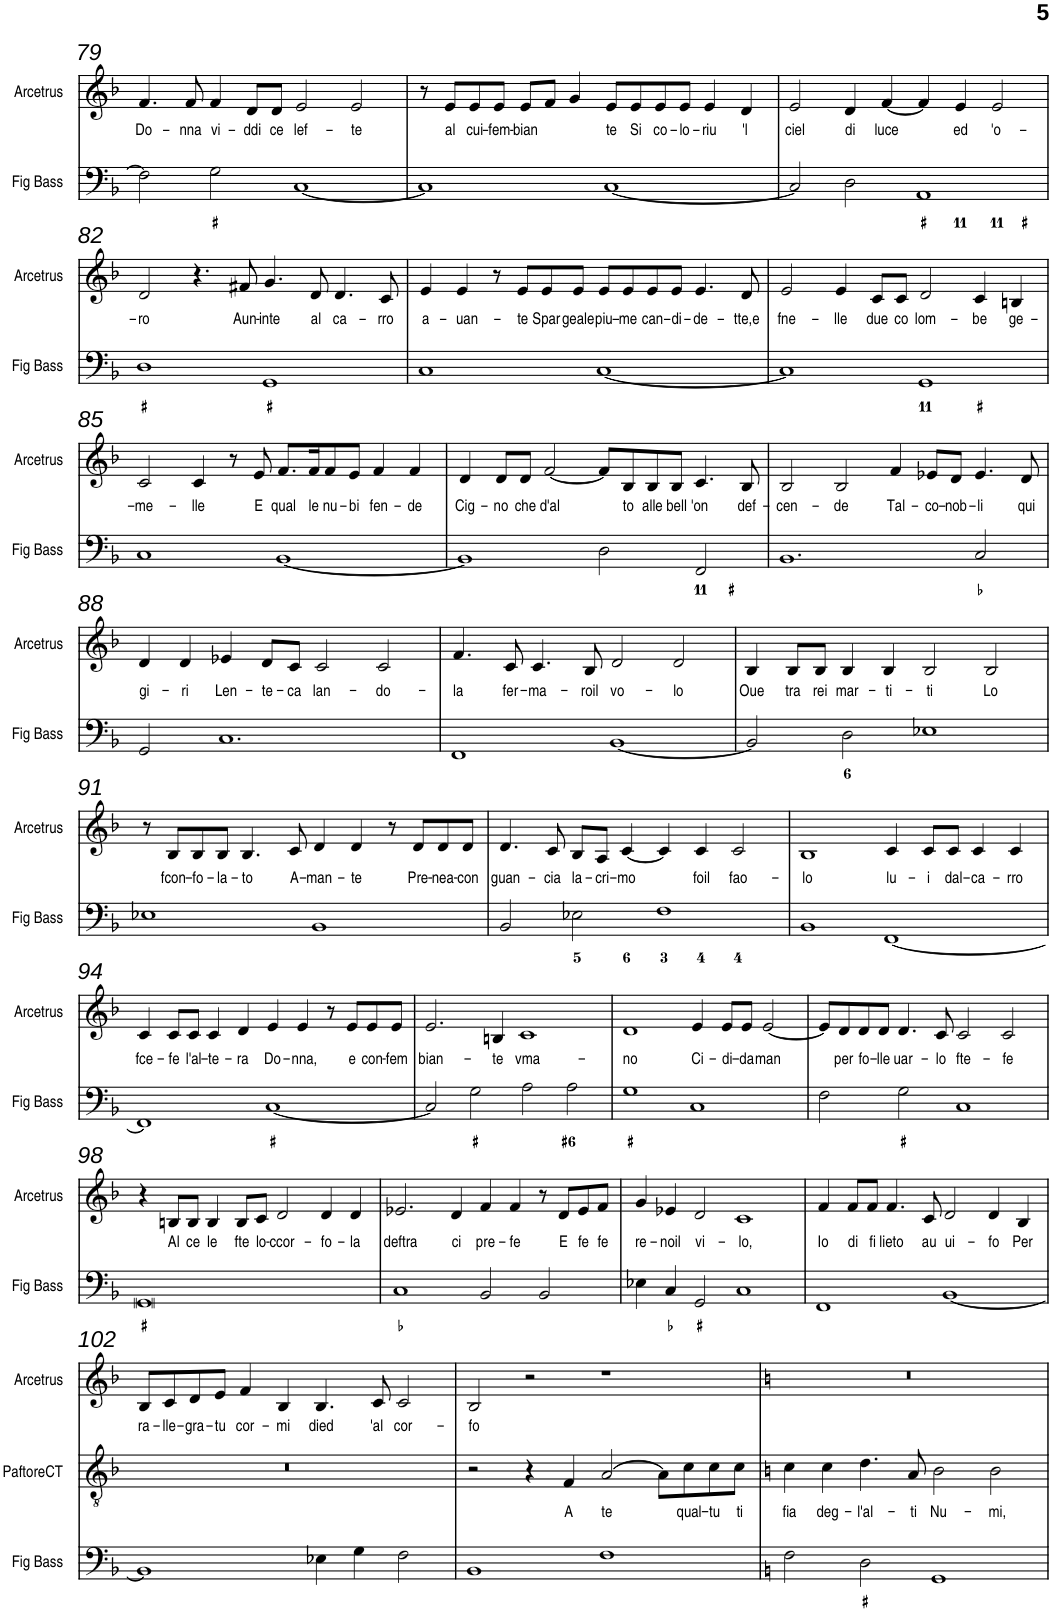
**kern	**kern	**text	**kern	**text
*part3	*part2	*part2	*part1	*part1
*staff3	*staff2	*staff2	*staff1	*staff1
*I"Fig Bass	*I"Paftore del Coro	*	*I"Arcetrus	*
*I'Fig Bass	*	*	*I'Arcetrus	*
!!LO:PB:g=z
*clefF4	*clefGv2	*	*clefG2	*
*k[b-]	*k[b-]	*	*k[b-]	*
*M4/2	*M4/2	*	*M4/2	*
=79	=79	=79	=79	=79
!	!	!	!	!LO:LY:b
2F\]	0r	.	4.f/	Do-
!	!	!	!	!LO:LY:b
.	.	.	8f/	-nna
!	!	!	!	!LO:LY:b
2G\	.	.	4f/	vi-
!	!	!	!	!LO:LY:b
.	.	.	8d/L	-ddi
!	!	!	!	!LO:LY:b
.	.	.	8d/J	ce
!	!	!	!	!LO:LY:b
[1C	.	.	2e/	lef-
!	!	!	!	!LO:LY:b
.	.	.	2e/	-te
=80	=80	=80	=80	=80
1C]	0r	.	8r	.
!	!	!	!	!LO:LY:b
.	.	.	8e/L	al
!	!	!	!	!LO:LY:b
.	.	.	8e/	cui-
!	!	!	!	!LO:LY:b
.	.	.	8e/J	-fem-
!	!	!	!	!LO:LY:b
.	.	.	8e/L	-bian
.	.	.	8f/J	.
.	.	.	4g/	.
!	!	!	!	!LO:LY:b
[1C	.	.	8e/L	te
!	!	!	!	!LO:LY:b
.	.	.	8e/	Si
!	!	!	!	!LO:LY:b
.	.	.	8e/	co-
!	!	!	!	!LO:LY:b
.	.	.	8e/J	-lo-
!	!	!	!	!LO:LY:b
.	.	.	4e/	-riu
!	!	!	!	!LO:LY:b
.	.	.	4d/	'l
=81	=81	=81	=81	=81
!	!	!	!	!LO:LY:b
2C/]	0r	.	2e/	ciel
!	!	!	!	!LO:LY:b
2D\	.	.	4d/	di
!	!	!	!	!LO:LY:b
.	.	.	[4f/	luce
1AA	.	.	4f/]	.
!	!	!	!	!LO:LY:b
.	.	.	4e/	ed
!	!	!	!	!LO:LY:b
.	.	.	2e/	'o-
!!LO:LB:g=z
=82	=82	=82	=82	=82
!	!	!	!	!LO:LY:b
1D	0r	.	2d/	-ro
.	.	.	4.r	.
!	!	!	!	!LO:LY:b
.	.	.	8f#X/	Aun-
!	!	!	!	!LO:LY:b
1GG	.	.	4.g/	-inte
!	!	!	!	!LO:LY:b
.	.	.	8d/	al
!	!	!	!	!LO:LY:b
.	.	.	4.d/	ca-
!	!	!	!	!LO:LY:b
.	.	.	8c/	-rro
=83	=83	=83	=83	=83
!	!	!	!	!LO:LY:b
1C	0r	.	4e/	a-
!	!	!	!	!LO:LY:b
.	.	.	4e/	-uan-
.	.	.	8r	.
!	!	!	!	!LO:LY:b
.	.	.	8e/L	-te
!	!	!	!	!LO:LY:b
.	.	.	8e/	Spar
!	!	!	!	!LO:LY:b
.	.	.	8e/J	geale
!	!	!	!	!LO:LY:b
[1C	.	.	8e/L	piu-
!	!	!	!	!LO:LY:b
.	.	.	8e/	-me
!	!	!	!	!LO:LY:b
.	.	.	8e/	can-
!	!	!	!	!LO:LY:b
.	.	.	8e/J	-di-
!	!	!	!	!LO:LY:b
.	.	.	4.e/	-de-
!	!	!	!	!LO:LY:b
.	.	.	8d/	-tte,e
=84	=84	=84	=84	=84
!	!	!	!	!LO:LY:b
1C]	0r	.	2e/	fne-
!	!	!	!	!LO:LY:b
.	.	.	4e/	-lle
!	!	!	!	!LO:LY:b
.	.	.	8c/L	due
!	!	!	!	!LO:LY:b
.	.	.	8c/J	co
!	!	!	!	!LO:LY:b
1GG	.	.	2d/	lom-
!	!	!	!	!LO:LY:b
.	.	.	4c/	-be
!	!	!	!	!LO:LY:b
.	.	.	4Bn/	ge-
!!LO:LB:g=z
=85	=85	=85	=85	=85
!	!	!	!	!LO:LY:b
1C	0r	.	2c/	-me-
!	!	!	!	!LO:LY:b
.	.	.	4c/	-lle
.	.	.	8r	.
!	!	!	!	!LO:LY:b
.	.	.	8e/	E
!	!	!	!	!LO:LY:b
[1BB-	.	.	8.f/L	qual
!	!	!	!	!LO:LY:b
.	.	.	16f/K	le
!	!	!	!	!LO:LY:b
.	.	.	8f/	nu-
!	!	!	!	!LO:LY:b
.	.	.	8e/J	-bi
!	!	!	!	!LO:LY:b
.	.	.	4f/	fen-
!	!	!	!	!LO:LY:b
.	.	.	4f/	-de
=86	=86	=86	=86	=86
!	!	!	!	!LO:LY:b
1BB-]	0r	.	4d/	Cig-
!	!	!	!	!LO:LY:b
.	.	.	8d/L	-no
!	!	!	!	!LO:LY:b
.	.	.	8d/J	che
!	!	!	!	!LO:LY:b
.	.	.	[2f/	d'al
2D\	.	.	8f/L]	.
!	!	!	!	!LO:LY:b
.	.	.	8B-/	to
!	!	!	!	!LO:LY:b
.	.	.	8B-/	alle
!	!	!	!	!LO:LY:b
.	.	.	8B-/J	bell
!	!	!	!	!LO:LY:b
2FF/	.	.	4.c/	'on
!	!	!	!	!LO:LY:b
.	.	.	8B-/	def-
=87	=87	=87	=87	=87
!	!	!	!	!LO:LY:b
1.BB-	0r	.	2B-/	-cen-
!	!	!	!	!LO:LY:b
.	.	.	2B-/	-de
!	!	!	!	!LO:LY:b
.	.	.	4f/	Tal-
!	!	!	!	!LO:LY:b
.	.	.	8e-X/L	-co-
!	!	!	!	!LO:LY:b
.	.	.	8d/J	-nob-
!	!	!	!	!LO:LY:b
2C/	.	.	4.e-/	-li
!	!	!	!	!LO:LY:b
.	.	.	8d/	qui
!!LO:LB:g=z
=88	=88	=88	=88	=88
!	!	!	!	!LO:LY:b
2GG/	0r	.	4d/	gi-
!	!	!	!	!LO:LY:b
.	.	.	4d/	-ri
!	!	!	!	!LO:LY:b
1.C	.	.	4e-X/	Len-
!	!	!	!	!LO:LY:b
.	.	.	8d/L	-te-
!	!	!	!	!LO:LY:b
.	.	.	8c/J	-ca
!	!	!	!	!LO:LY:b
.	.	.	2c/	lan-
!	!	!	!	!LO:LY:b
.	.	.	2c/	-do-
=89	=89	=89	=89	=89
!	!	!	!	!LO:LY:b
1FF	0r	.	4.f/	-la
!	!	!	!	!LO:LY:b
.	.	.	8c/	fer-
!	!	!	!	!LO:LY:b
.	.	.	4.c/	-ma-
!	!	!	!	!LO:LY:b
.	.	.	8B-/	-roil
!	!	!	!	!LO:LY:b
[1BB-	.	.	2d/	vo-
!	!	!	!	!LO:LY:b
.	.	.	2d/	-lo
=90	=90	=90	=90	=90
!	!	!	!	!LO:LY:b
2BB-/]	0r	.	4B-/	Oue
!	!	!	!	!LO:LY:b
.	.	.	8B-/L	tra
!	!	!	!	!LO:LY:b
.	.	.	8B-/J	rei
!	!	!	!	!LO:LY:b
2D\	.	.	4B-/	mar-
!	!	!	!	!LO:LY:b
.	.	.	4B-/	-ti-
!	!	!	!	!LO:LY:b
1E-X	.	.	2B-/	-ti
!	!	!	!	!LO:LY:b
.	.	.	2B-/	Lo
!!LO:LB:g=z
=91	=91	=91	=91	=91
1E-X	0r	.	8r	.
!	!	!	!	!LO:LY:b
.	.	.	8B-/L	fcon-
!	!	!	!	!LO:LY:b
.	.	.	8B-/	-fo-
!	!	!	!	!LO:LY:b
.	.	.	8B-/J	-la-
!	!	!	!	!LO:LY:b
.	.	.	4.B-/	-to
!	!	!	!	!LO:LY:b
.	.	.	8c/	A-
!	!	!	!	!LO:LY:b
1BB-	.	.	4d/	-man-
!	!	!	!	!LO:LY:b
.	.	.	4d/	-te
.	.	.	8r	.
!	!	!	!	!LO:LY:b
.	.	.	8d/L	Pre-
!	!	!	!	!LO:LY:b
.	.	.	8d/	-nea-
!	!	!	!	!LO:LY:b
.	.	.	8d/J	-con
=92	=92	=92	=92	=92
!	!	!	!	!LO:LY:b
2BB-/	0r	.	4.d/	guan-
!	!	!	!	!LO:LY:b
.	.	.	8c/	-cia
!	!	!	!	!LO:LY:b
2E-X\	.	.	8B-/L	la-
!	!	!	!	!LO:LY:b
.	.	.	8A/J	-cri-
!	!	!	!	!LO:LY:b
.	.	.	[4c/	-mo
1F	.	.	4c/]	.
!	!	!	!	!LO:LY:b
.	.	.	4c/	foil
!	!	!	!	!LO:LY:b
.	.	.	2c/	fao-
=93	=93	=93	=93	=93
!	!	!	!	!LO:LY:b
1BB-	0r	.	1B-	-lo
!	!	!	!	!LO:LY:b
[1FF	.	.	4c/	lu-
!	!	!	!	!LO:LY:b
.	.	.	8c/L	-i
!	!	!	!	!LO:LY:b
.	.	.	8c/J	dal-
!	!	!	!	!LO:LY:b
.	.	.	4c/	-ca-
!	!	!	!	!LO:LY:b
.	.	.	4c/	-rro
!!LO:LB:g=z
=94	=94	=94	=94	=94
!	!	!	!	!LO:LY:b
1FF]	0r	.	4c/	fce-
!	!	!	!	!LO:LY:b
.	.	.	8c/L	-fe
!	!	!	!	!LO:LY:b
.	.	.	8c/J	l'al-
!	!	!	!	!LO:LY:b
.	.	.	4c/	-te-
!	!	!	!	!LO:LY:b
.	.	.	4d/	-ra
!	!	!	!	!LO:LY:b
[1C	.	.	4e/	Do-
!	!	!	!	!LO:LY:b
.	.	.	4e/	-nna,
.	.	.	8r	.
!	!	!	!	!LO:LY:b
.	.	.	8e/L	e
!	!	!	!	!LO:LY:b
.	.	.	8e/	con-
!	!	!	!	!LO:LY:b
.	.	.	8e/J	-fem
=95	=95	=95	=95	=95
!	!	!	!	!LO:LY:b
2C/]	0r	.	2.e/	bian-
2G\	.	.	.	.
!	!	!	!	!LO:LY:b
.	.	.	4Bn/	-te
!	!	!	!	!LO:LY:b
2A\	.	.	1c	vma-
2A\	.	.	.	.
=96	=96	=96	=96	=96
!	!	!	!	!LO:LY:b
1G	0r	.	1d	-no
!	!	!	!	!LO:LY:b
1C	.	.	4e/	Ci-
!	!	!	!	!LO:LY:b
.	.	.	8e/L	-di-
!	!	!	!	!LO:LY:b
.	.	.	8e/J	-da
!	!	!	!	!LO:LY:b
.	.	.	[2e/	man
=97	=97	=97	=97	=97
2F\	0r	.	8e/L]	.
!	!	!	!	!LO:LY:b
.	.	.	8d/	per
!	!	!	!	!LO:LY:b
.	.	.	8d/	fo-
!	!	!	!	!LO:LY:b
.	.	.	8d/J	-lle
!	!	!	!	!LO:LY:b
2G\	.	.	4.d/	uar-
!	!	!	!	!LO:LY:b
.	.	.	8c/	-lo
!	!	!	!	!LO:LY:b
1C	.	.	2c/	fte-
!	!	!	!	!LO:LY:b
.	.	.	2c/	-fe
!!LO:LB:g=z
=98	=98	=98	=98	=98
0GG	0r	.	4r	.
!	!	!	!	!LO:LY:b
.	.	.	8Bn/L	Al
!	!	!	!	!LO:LY:b
.	.	.	8B/J	ce
!	!	!	!	!LO:LY:b
.	.	.	4B/	le
!	!	!	!	!LO:LY:b
.	.	.	8B/L	fte
!	!	!	!	!LO:LY:b
.	.	.	8c/J	lo-
!	!	!	!	!LO:LY:b
.	.	.	2d/	-ccor-
!	!	!	!	!LO:LY:b
.	.	.	4d/	-fo-
!	!	!	!	!LO:LY:b
.	.	.	4d/	-la
=99	=99	=99	=99	=99
!	!	!	!	!LO:LY:b
1C	0r	.	2.e-X/	deftra
!	!	!	!	!LO:LY:b
.	.	.	4d/	ci
!	!	!	!	!LO:LY:b
2BB-/	.	.	4f/	pre-
!	!	!	!	!LO:LY:b
.	.	.	4f/	-fe
2BB-/	.	.	8r	.
!	!	!	!	!LO:LY:b
.	.	.	8d/L	E
!	!	!	!	!LO:LY:b
.	.	.	8e-/	fe
!	!	!	!	!LO:LY:b
.	.	.	8f/J	fe
=100	=100	=100	=100	=100
!	!	!	!	!LO:LY:b
4E-X\	0r	.	4g/	re-
!	!	!	!	!LO:LY:b
4C/	.	.	4e-X/	-noil
!	!	!	!	!LO:LY:b
2GG/	.	.	2d/	vi-
!	!	!	!	!LO:LY:b
1C	.	.	1c	-lo,
=101	=101	=101	=101	=101
!	!	!	!	!LO:LY:b
1FF	0r	.	4f/	Io
!	!	!	!	!LO:LY:b
.	.	.	8f/L	di
!	!	!	!	!LO:LY:b
.	.	.	8f/J	fi
!	!	!	!	!LO:LY:b
.	.	.	4.f/	lieto
!	!	!	!	!LO:LY:b
.	.	.	8c/	au
!	!	!	!	!LO:LY:b
[1BB-	.	.	2d/	ui-
!	!	!	!	!LO:LY:b
.	.	.	4d/	-fo
!	!	!	!	!LO:LY:b
.	.	.	4B-/	Per
!!LO:LB:g=z
=102	=102	=102	=102	=102
!	!	!	!	!LO:LY:b
1BB-]	0r	.	8B-/L	ra-
!	!	!	!	!LO:LY:b
.	.	.	8c/	-lle-
!	!	!	!	!LO:LY:b
.	.	.	8d/	-gra-
!	!	!	!	!LO:LY:b
.	.	.	8e/J	-tu
!	!	!	!	!LO:LY:b
.	.	.	4f/	cor-
!	!	!	!	!LO:LY:b
.	.	.	4B-/	-mi
!	!	!	!	!LO:LY:b
4E-X\	.	.	4.B-/	died
4G\	.	.	.	.
!	!	!	!	!LO:LY:b
.	.	.	8c/	'al
!	!	!	!	!LO:LY:b
2F\	.	.	2c/	cor-
=103	=103	=103	=103	=103
!	!	!	!	!LO:LY:b
1BB-	2r	.	2B-/	-fo
.	4r	.	2r	.
!	!	!LO:LY:b	!	!
.	4F/	A	.	.
!	!	!LO:LY:b	!	!
1F	[2A/	te	1r	.
.	8A\L]	.	.	.
!	!	!LO:LY:b	!	!
.	8c\	qual-	.	.
!	!	!LO:LY:b	!	!
.	8c\	-tu	.	.
!	!	!LO:LY:b	!	!
.	8c\J	ti	.	.
=104	=104	=104	=104	=104
*k[]	*k[]	*	*k[]	*
!	!	!LO:LY:b	!	!
2F\	4c\	fia	0r	.
!	!	!LO:LY:b	!	!
.	4c\	deg-	.	.
!	!	!LO:LY:b	!	!
2D\	4.d\	-l'al-	.	.
!	!	!LO:LY:b	!	!
.	8A/	-ti	.	.
!	!	!LO:LY:b	!	!
1GG	2B\	Nu-	.	.
!	!	!LO:LY:b	!	!
.	2B\	-mi,	.	.
=	=	=	=	=
*-	*-	*-	*-	*-
